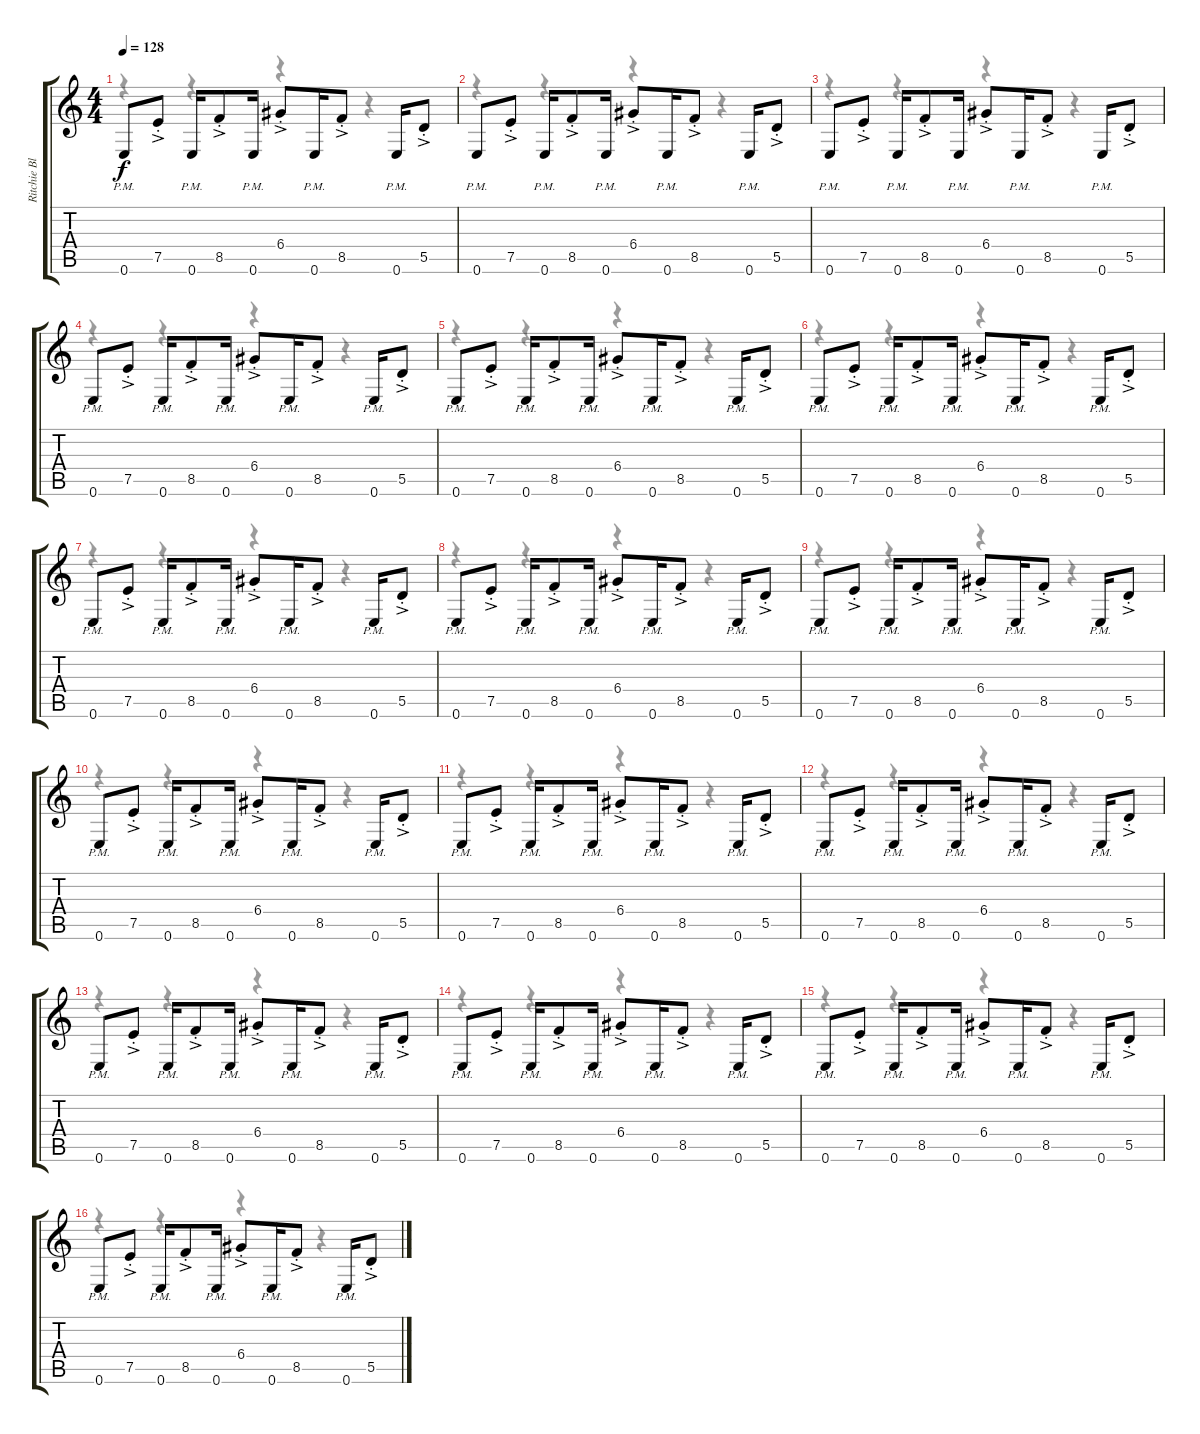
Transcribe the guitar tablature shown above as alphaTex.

\track ("Ritchie Blackmore - Rhythm Guitar 2" "Ritchie Bl") {instrument overdrivenguitar}
\staff {score tabs}
\tuning (E4 B3 G3 D3 A2 E2) {hide}
\voice
\ts (4 4)
\tempo 128
\clef g2
\ks c
0.6{pm}.8{dy f} 7.5{ac st}.8 0.6{pm}.16 8.5{ac st}.8 0.6{pm}.16 6.4{ac st}.8 0.6{pm}.16 8.5{ac st}.8 0.6{pm}.16 5.5{ac st}.8 |
0.6{pm}.8 7.5{ac st}.8 0.6{pm}.16 8.5{ac st}.8 0.6{pm}.16 6.4{ac st}.8 0.6{pm}.16 8.5{ac st}.8 0.6{pm}.16 5.5{ac st}.8 |
0.6{pm}.8 7.5{ac st}.8 0.6{pm}.16 8.5{ac st}.8 0.6{pm}.16 6.4{ac st}.8 0.6{pm}.16 8.5{ac st}.8 0.6{pm}.16 5.5{ac st}.8 |
0.6{pm}.8 7.5{ac st}.8 0.6{pm}.16 8.5{ac st}.8 0.6{pm}.16 6.4{ac st}.8 0.6{pm}.16 8.5{ac st}.8 0.6{pm}.16 5.5{ac st}.8 |
0.6{pm}.8 7.5{ac st}.8 0.6{pm}.16 8.5{ac st}.8 0.6{pm}.16 6.4{ac st}.8 0.6{pm}.16 8.5{ac st}.8 0.6{pm}.16 5.5{ac st}.8 |
0.6{pm}.8 7.5{ac st}.8 0.6{pm}.16 8.5{ac st}.8 0.6{pm}.16 6.4{ac st}.8 0.6{pm}.16 8.5{ac st}.8 0.6{pm}.16 5.5{ac st}.8 |
0.6{pm}.8 7.5{ac st}.8 0.6{pm}.16 8.5{ac st}.8 0.6{pm}.16 6.4{ac st}.8 0.6{pm}.16 8.5{ac st}.8 0.6{pm}.16 5.5{ac st}.8 |
0.6{pm}.8 7.5{ac st}.8 0.6{pm}.16 8.5{ac st}.8 0.6{pm}.16 6.4{ac st}.8 0.6{pm}.16 8.5{ac st}.8 0.6{pm}.16 5.5{ac st}.8 |
0.6{pm}.8 7.5{ac st}.8 0.6{pm}.16 8.5{ac st}.8 0.6{pm}.16 6.4{ac st}.8 0.6{pm}.16 8.5{ac st}.8 0.6{pm}.16 5.5{ac st}.8 |
0.6{pm}.8 7.5{ac st}.8 0.6{pm}.16 8.5{ac st}.8 0.6{pm}.16 6.4{ac st}.8 0.6{pm}.16 8.5{ac st}.8 0.6{pm}.16 5.5{ac st}.8 |
0.6{pm}.8 7.5{ac st}.8 0.6{pm}.16 8.5{ac st}.8 0.6{pm}.16 6.4{ac st}.8 0.6{pm}.16 8.5{ac st}.8 0.6{pm}.16 5.5{ac st}.8 |
0.6{pm}.8 7.5{ac st}.8 0.6{pm}.16 8.5{ac st}.8 0.6{pm}.16 6.4{ac st}.8 0.6{pm}.16 8.5{ac st}.8 0.6{pm}.16 5.5{ac st}.8 |
0.6{pm}.8 7.5{ac st}.8 0.6{pm}.16 8.5{ac st}.8 0.6{pm}.16 6.4{ac st}.8 0.6{pm}.16 8.5{ac st}.8 0.6{pm}.16 5.5{ac st}.8 |
0.6{pm}.8 7.5{ac st}.8 0.6{pm}.16 8.5{ac st}.8 0.6{pm}.16 6.4{ac st}.8 0.6{pm}.16 8.5{ac st}.8 0.6{pm}.16 5.5{ac st}.8 |
0.6{pm}.8 7.5{ac st}.8 0.6{pm}.16 8.5{ac st}.8 0.6{pm}.16 6.4{ac st}.8 0.6{pm}.16 8.5{ac st}.8 0.6{pm}.16 5.5{ac st}.8 |
0.6{pm}.8 7.5{ac st}.8 0.6{pm}.16 8.5{ac st}.8 0.6{pm}.16 6.4{ac st}.8 0.6{pm}.16 8.5{ac st}.8 0.6{pm}.16 5.5{ac st}.8
\voice
\clef g2
\ottava regular
\simile none
\ks c
r.4{dy f} r.4 r.4 r.4 |
r.4 r.4 r.4 r.4 |
r.4 r.4 r.4 r.4 |
r.4 r.4 r.4 r.4 |
r.4 r.4 r.4 r.4 |
r.4 r.4 r.4 r.4 |
r.4 r.4 r.4 r.4 |
r.4 r.4 r.4 r.4 |
r.4 r.4 r.4 r.4 |
r.4 r.4 r.4 r.4 |
r.4 r.4 r.4 r.4 |
r.4 r.4 r.4 r.4 |
r.4 r.4 r.4 r.4 |
r.4 r.4 r.4 r.4 |
r.4 r.4 r.4 r.4 |
r.4 r.4 r.4 r.4
